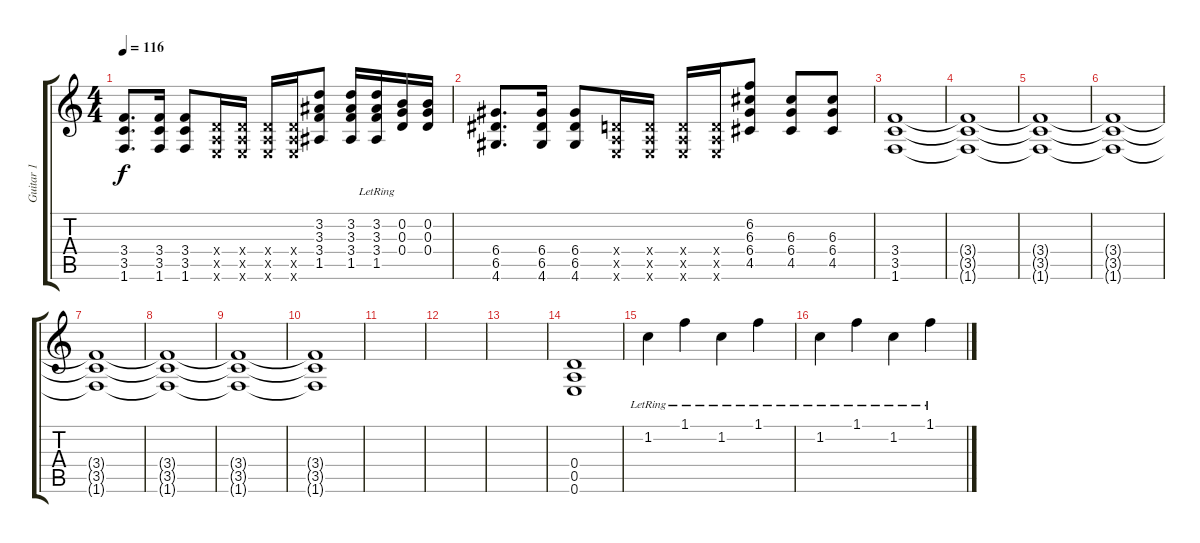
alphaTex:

\track ("Guitar 1" "Guitar 1") {instrument distortionguitar}
\staff {score tabs}
\tuning (E4 B3 G3 D3 A2 E2) {hide}
\ts (4 4)
\tempo 116
\clef g2
\ks c
(3.4 3.5 1.6).8{d dy f} (3.4 3.5 1.6).16 (3.4 3.5 1.6).8 (0.4{x} 0.5{x} 0.6{x}).16 (0.4{x} 0.5{x} 0.6{x}).16 (0.4{x} 0.5{x} 0.6{x}).16 (0.4{x} 0.5{x} 0.6{x}).16 (3.2 3.3 3.4 1.5).8 (3.2 3.3 3.4 1.5).16 (3.2 3.3 3.4 1.5{lr}).16 (0.2 0.3 0.4).16 (0.2 0.3 0.4).16 |
(6.4 6.5 4.6).8{d} (6.4 6.5 4.6).16 (6.4 6.5 4.6).8 (0.4{x} 0.5{x} 0.6{x}).16 (0.4{x} 0.5{x} 0.6{x}).16 (0.4{x} 0.5{x} 0.6{x}).16 (0.4{x} 0.5{x} 0.6{x}).16 (6.2 6.3 6.4 4.5).8 (6.3 6.4 4.5).8 (6.3 6.4 4.5).8 |
(3.4 3.5 1.6).1 |
(3.4{t} 3.5{t} 1.6{t}).1 |
(3.4{t} 3.5{t} 1.6{t}).1 |
(3.4{t} 3.5{t} 1.6{t}).1 |
(3.4{t} 3.5{t} 1.6{t}).1 |
(3.4{t} 3.5{t} 1.6{t}).1 |
(3.4{t} 3.5{t} 1.6{t}).1 |
(3.4{t} 3.5{t} 1.6{t}).1 |
|
|
|
(0.4 0.5 0.6).1 |
1.2{lr}.4{instrument acousticguitarsteel} 1.1{lr}.4 1.2{lr}.4 1.1{lr}.4 |
1.2{lr}.4 1.1{lr}.4 1.2{lr}.4 1.1{lr}.4
